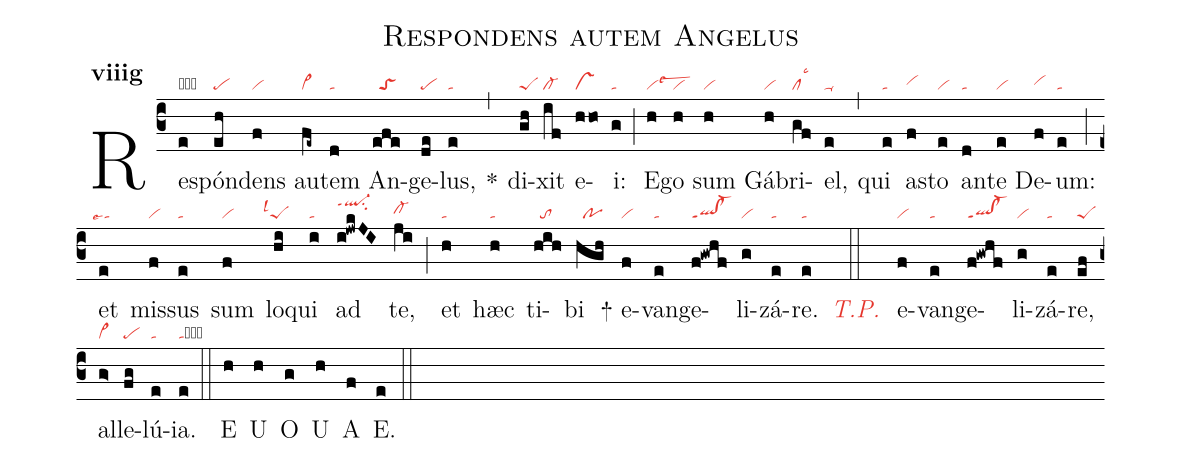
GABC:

name:Respondens autem Angelus;
office-part:an;
mode:8g;
nabc-lines:1;
%%
initial-style: 1;
name: Respondens autem Angelus dixit ei;
mode:8;
office-part: Antiphona;
annotation: Ant.;
annotation:viii g;
nabc-lines:1;
%%
(c3) Re(e|obta)spón(eh|pe)dens(f|vi) au(fe~|vi>)tem(d|ta) An(efe|//toS)ge(de|pe)lus,(e|ta) <sp>*</sp>(,) di(gh|peS)xit(if|cl-) e(hho|vs)i:(g|ta) (;) E(h|vilsew3)go(h|vi) sum(h|vi) Gá(h|vi)bri(gf|cllsc3)el,(e|ta-) (,) qui(e|ta) as(f|vihh)to(e|vi) an(d|ta)te(e|vi) De(f|vihh)um:(e|ta) (;) et(e|``talse4) mis(f|vi)sus(e|ta) sum(f|vi) lo(hi|```peSlsl1)qui(i|ta) ad(i!jwkJI|ql-hkppt1su2) te,(ji|cl-hh) (;) et(h|ta) hæc(h|ta) ti(hih|//to)bi(hgh|//po) <sp>+</sp> e(f|vi)van(e|ta)ge(f!gwhf|ql!cl-ppt1)li(g|vi)zá(e|ta)re.(e|ta) (::) <i><c>T.P. </c></i> e(f|vi)van(e|ta)ge(f!gwhf|ql!cl-ppt1)li(g|vi)zá(e|ta)re,(ef|peS) al(g>|vi>)le(fg|pe)lú(e|ta)ia.(e|tacb) (::)

<eu>E(h) U(h) O(g) U(h) A(f) E.(e) </eu>(::)
